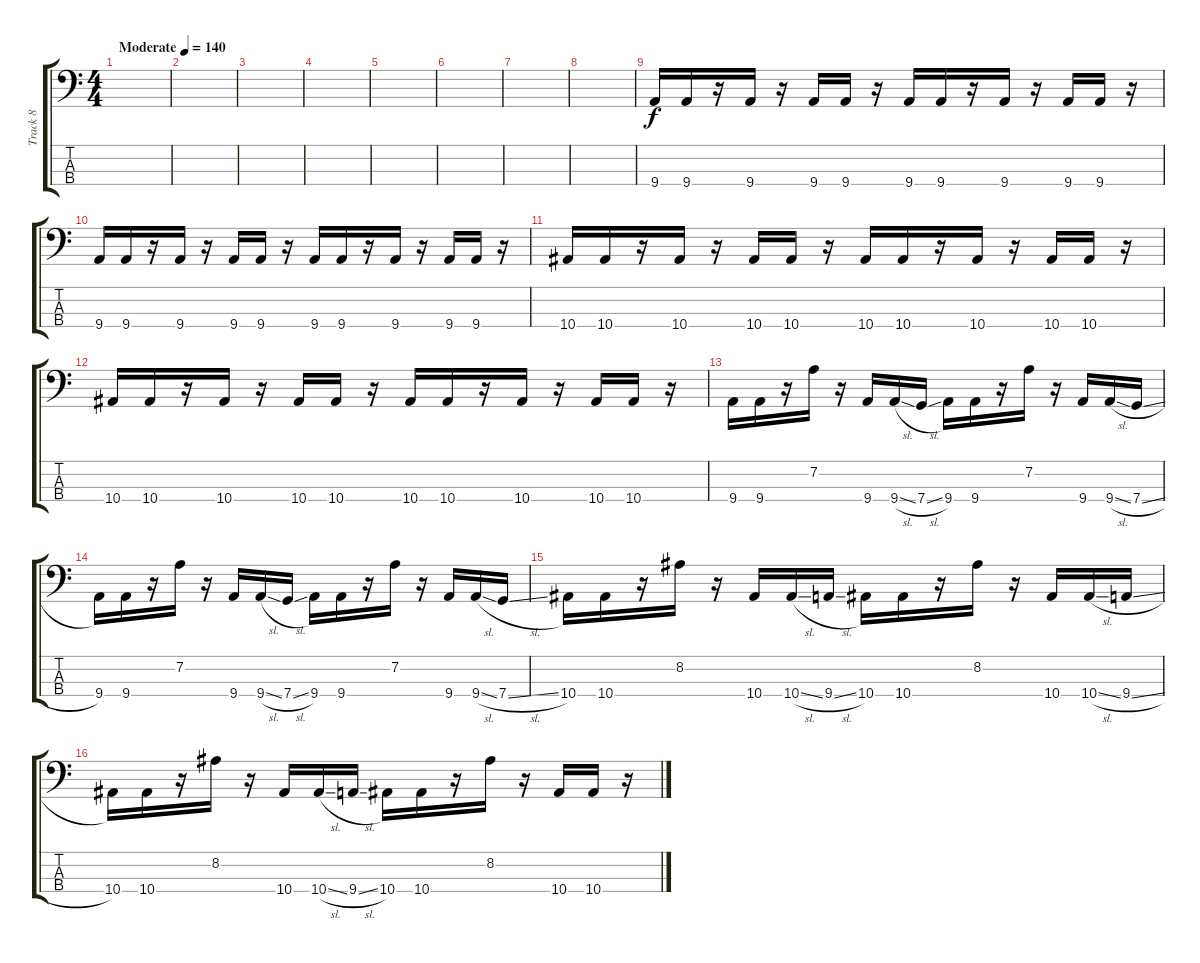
\track ("Track 8" "Track 8") {instrument electricbassfinger}
\staff {score tabs}
\tuning (F2 D2 G1 C1) {hide}
\ts (4 4)
\tempo (140 "Moderate")
\clef f4
\ks c
|
|
|
|
|
|
|
|
9.4.16 9.4.16 r.16 9.4.16 r.16 9.4.16 9.4.16 r.16 9.4.16 9.4.16 r.16 9.4.16 r.16 9.4.16 9.4.16 r.16 |
9.4.16 9.4.16 r.16 9.4.16 r.16 9.4.16 9.4.16 r.16 9.4.16 9.4.16 r.16 9.4.16 r.16 9.4.16 9.4.16 r.16 |
10.4.16 10.4.16 r.16 10.4.16 r.16 10.4.16 10.4.16 r.16 10.4.16 10.4.16 r.16 10.4.16 r.16 10.4.16 10.4.16 r.16 |
10.4.16 10.4.16 r.16 10.4.16 r.16 10.4.16 10.4.16 r.16 10.4.16 10.4.16 r.16 10.4.16 r.16 10.4.16 10.4.16 r.16 |
9.4.16 9.4.16 r.16 7.2.16 r.16 9.4.16 9.4{sl}.16 7.4{sl}.16 9.4.16 9.4.16 r.16 7.2.16 r.16 9.4.16 9.4{sl}.16 7.4{sl}.16 |
9.4.16 9.4.16 r.16 7.2.16 r.16 9.4.16 9.4{sl}.16 7.4{sl}.16 9.4.16 9.4.16 r.16 7.2.16 r.16 9.4.16 9.4{sl}.16 7.4{sl}.16 |
10.4.16 10.4.16 r.16 8.2.16 r.16 10.4.16 10.4{sl}.16 9.4{sl}.16 10.4.16 10.4.16 r.16 8.2.16 r.16 10.4.16 10.4{sl}.16 9.4{sl}.16 |
10.4.16 10.4.16 r.16 8.2.16 r.16 10.4.16 10.4{sl}.16 9.4{sl}.16 10.4.16 10.4.16 r.16 8.2.16 r.16 10.4.16 10.4.16 r.16
